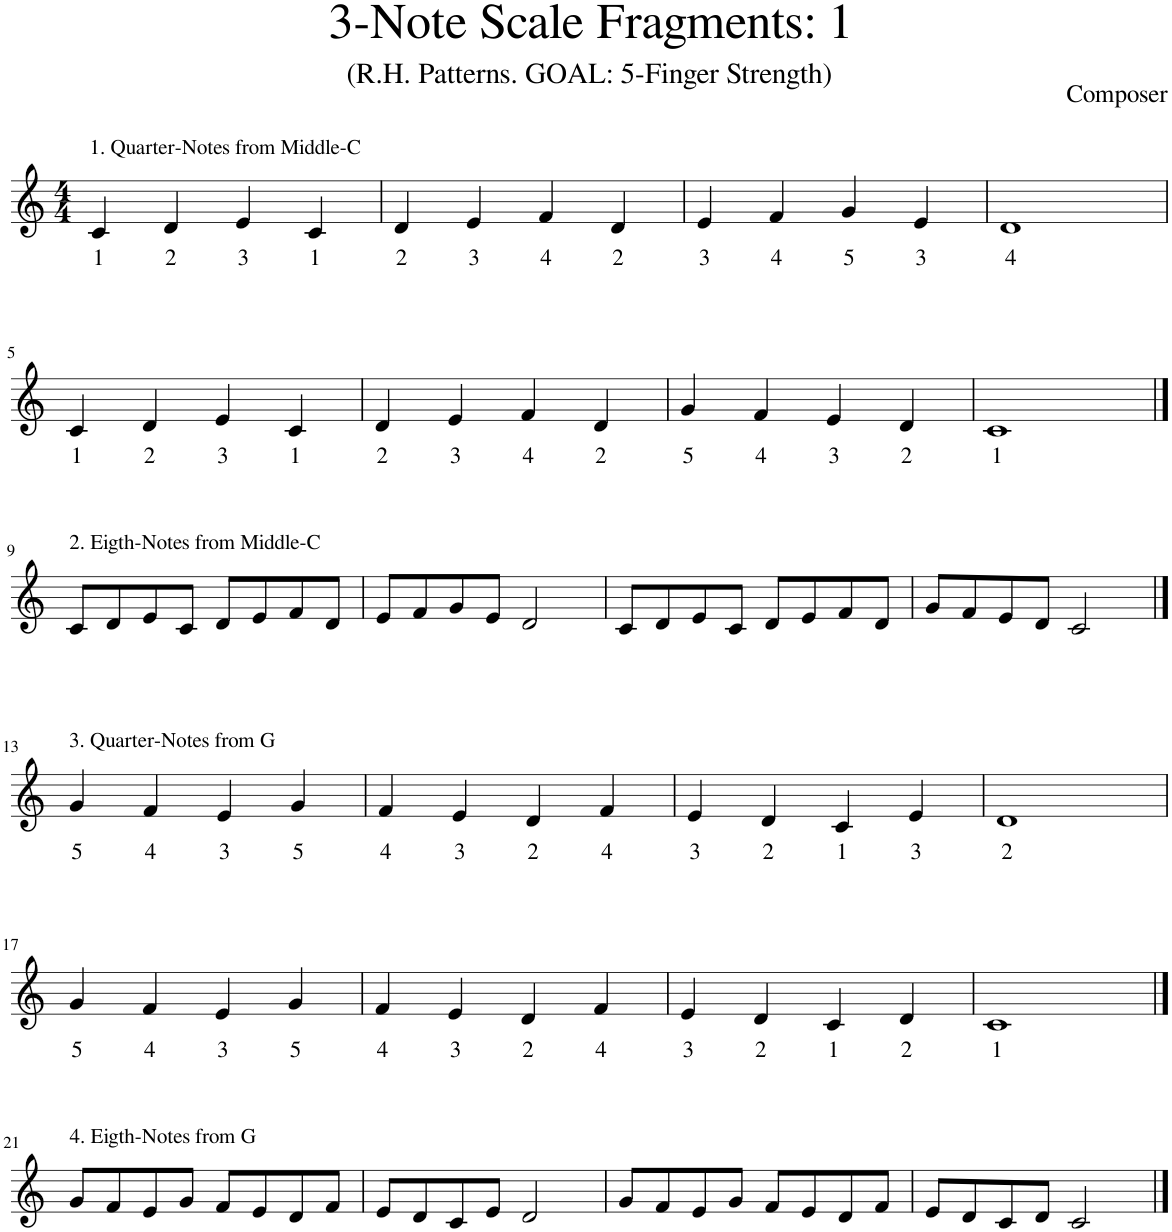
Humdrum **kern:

**kern	**text
*part1	*part1
*staff1	*staff1
*I"Piano	*
*I'Pno.	*
*clefG2	*
*k[]	*
*M4/4	*
=1	=1
!LO:TX:a:t=1. Quarter-Notes from Middle-C	!
!	!LO:LY:b
4c/	1
!	!LO:LY:b
4d/	2
!	!LO:LY:b
4e/	3
!	!LO:LY:b
4c/	1
=2	=2
!	!LO:LY:b
4d/	2
!	!LO:LY:b
4e/	3
!	!LO:LY:b
4f/	4
!	!LO:LY:b
4d/	2
=3	=3
!	!LO:LY:b
4e/	3
!	!LO:LY:b
4f/	4
!	!LO:LY:b
4g/	5
!	!LO:LY:b
4e/	3
=4	=4
!	!LO:LY:b
1d	4
!!LO:LB:g=z
=5	=5
!	!LO:LY:b
4c/	1
!	!LO:LY:b
4d/	2
!	!LO:LY:b
4e/	3
!	!LO:LY:b
4c/	1
=6	=6
!	!LO:LY:b
4d/	2
!	!LO:LY:b
4e/	3
!	!LO:LY:b
4f/	4
!	!LO:LY:b
4d/	2
=7	=7
!	!LO:LY:b
4g/	5
!	!LO:LY:b
4f/	4
!	!LO:LY:b
4e/	3
!	!LO:LY:b
4d/	2
=8	=8
!	!LO:LY:b
1c	1
!!LO:LB:g=z
==9	==9
!LO:TX:a:t=2. Eigth-Notes from Middle-C	!
8c/L	.
8d/	.
8e/	.
8c/J	.
8d/L	.
8e/	.
8f/	.
8d/J	.
=10	=10
8e/L	.
8f/	.
8g/	.
8e/J	.
2d/	.
=11	=11
8c/L	.
8d/	.
8e/	.
8c/J	.
8d/L	.
8e/	.
8f/	.
8d/J	.
=12	=12
8g/L	.
8f/	.
8e/	.
8d/J	.
2c/	.
!!LO:LB:g=z
==13	==13
!LO:TX:a:t=3. Quarter-Notes from G	!
!	!LO:LY:b
4g/	5
!	!LO:LY:b
4f/	4
!	!LO:LY:b
4e/	3
!	!LO:LY:b
4g/	5
=14	=14
!	!LO:LY:b
4f/	4
!	!LO:LY:b
4e/	3
!	!LO:LY:b
4d/	2
!	!LO:LY:b
4f/	4
=15	=15
!	!LO:LY:b
4e/	3
!	!LO:LY:b
4d/	2
!	!LO:LY:b
4c/	1
!	!LO:LY:b
4e/	3
=16	=16
!	!LO:LY:b
1d	2
!!LO:LB:g=z
=17	=17
!	!LO:LY:b
4g/	5
!	!LO:LY:b
4f/	4
!	!LO:LY:b
4e/	3
!	!LO:LY:b
4g/	5
=18	=18
!	!LO:LY:b
4f/	4
!	!LO:LY:b
4e/	3
!	!LO:LY:b
4d/	2
!	!LO:LY:b
4f/	4
=19	=19
!	!LO:LY:b
4e/	3
!	!LO:LY:b
4d/	2
!	!LO:LY:b
4c/	1
!	!LO:LY:b
4d/	2
=20	=20
!	!LO:LY:b
1c	1
!!LO:LB:g=z
==21	==21
!LO:TX:a:t=4. Eigth-Notes from G	!
8g/L	.
8f/	.
8e/	.
8g/J	.
8f/L	.
8e/	.
8d/	.
8f/J	.
=22	=22
8e/L	.
8d/	.
8c/	.
8e/J	.
2d/	.
=23	=23
8g/L	.
8f/	.
8e/	.
8g/J	.
8f/L	.
8e/	.
8d/	.
8f/J	.
=24	=24
8e/L	.
8d/	.
8c/	.
8d/J	.
2c/	.
==	==
*-	*-
